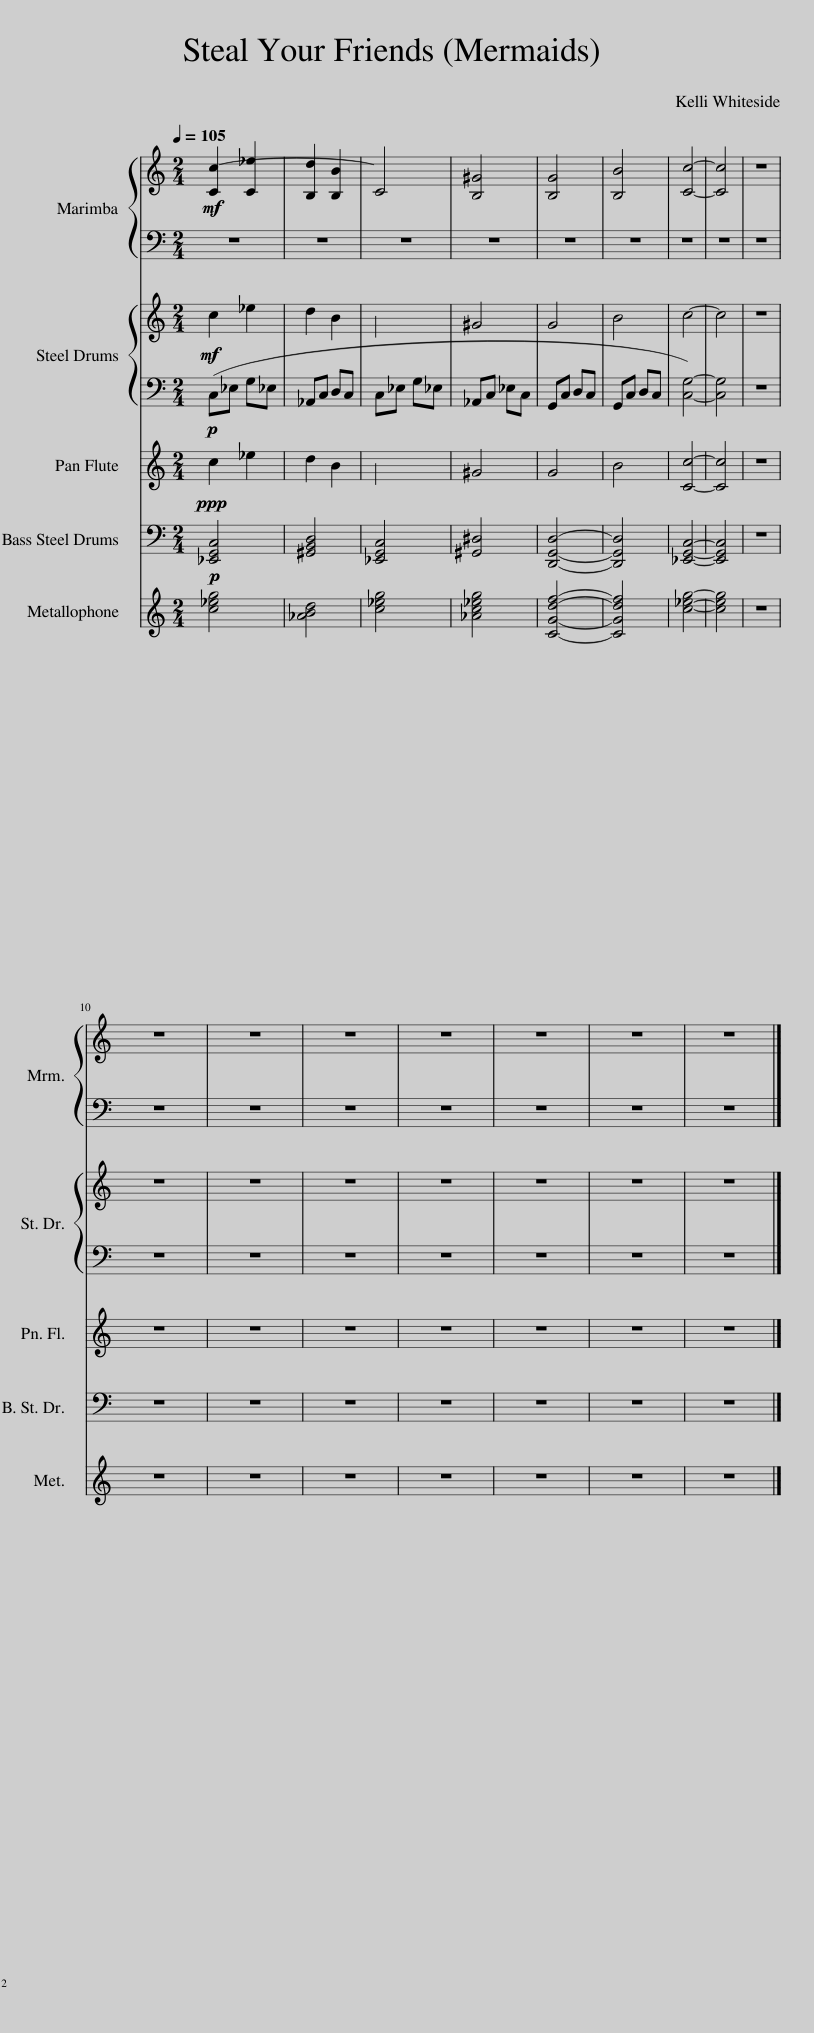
X:1
%%score 1 { 2 | 3 } 4 5 6
L:1/8
Q:1/4=105
M:2/4
I:linebreak $
K:C
V:1 treble
V:2 treble
V:3 bass
V:4 treble
V:5 bass
V:6 treble
V:1
!mf! [Cc-]2 [C_e]2 | [B,d]2 [B,B]2 | C4 | [B,^G]4 | [B,G]4 | %5
 [B,B]4 | [Cc]4- | [Cc]4 | z4 |$ z4 | %10
 z4 | z4 | z4 | z4 | z4 | %15
 z4 |] %16
V:2
!mf! c2 _e2 | d2 B2 | x4 | ^G4 | G4 | %5
 B4 | c4- | c4 | z4 |$ z4 | %10
 z4 | z4 | z4 | z4 | z4 | %15
 z4 |] %16
V:3
!p! (C,_E, G,_E, | _A,,C, D,C, | C,_E, G,_E, | _A,,C, _E,C, | G,,C, D,C, | %5
 G,,C, D,C, | [C,G,]4-) | [C,G,]4 | z4 |$ z4 | %10
 z4 | z4 | z4 | z4 | z4 | %15
 z4 |] %16
V:4
!ppp! c2 _e2 | d2 B2 | x4 | ^G4 | G4 | %5
 B4 | [Cc]4- | [Cc]4 | z4 |$ z4 | %10
 z4 | z4 | z4 | z4 | z4 | %15
 z4 |] %16
V:5
!p! [_E,,G,,C,]4 | [^G,,B,,D,]4 | [_E,,G,,C,]4 | [^G,,^D,]4 | [D,,G,,D,]4- | %5
 [D,,G,,D,]4 | [_E,,G,,C,]4- | [E,,G,,C,]4 | z4 |$ z4 | %10
 z4 | z4 | z4 | z4 | z4 | %15
 z4 |] %16
V:6
 [c_eg]4 | [_ABd]4 | [c_eg]4 | [_Ac_eg]4 | [CGdf]4- | %5
 [CGdf]4 | [c_eg]4- | [ceg]4 | z4 |$ z4 | %10
 z4 | z4 | z4 | z4 | z4 | %15
 z4 |] %16
